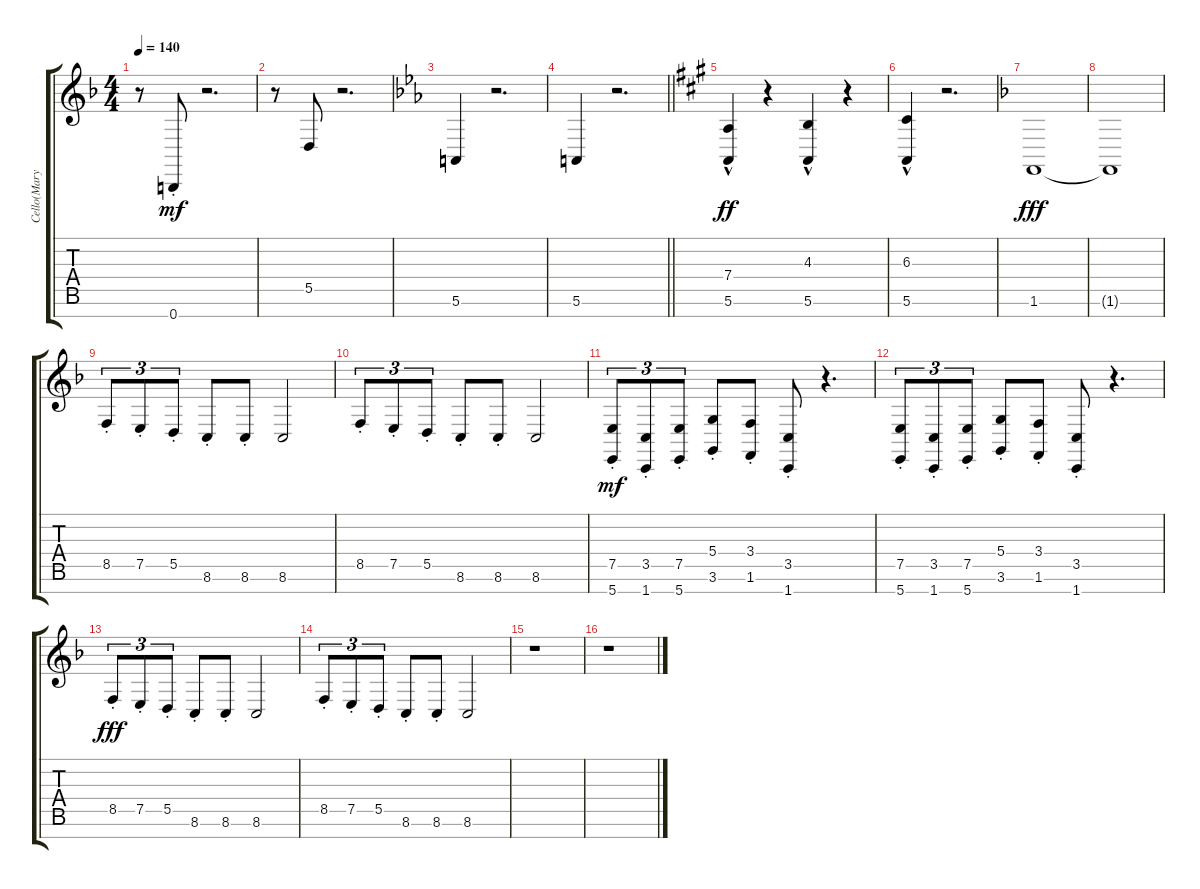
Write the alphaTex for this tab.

\track ("Cello(Mary Wooten)" "Cello(Mary") {instrument cello}
\staff {score tabs}
\tuning (E4 B3 G3 D3 A2 E2 B1) {hide}
\ts (4 4)
\tempo 140
\clef g2
\ks f
r.8{dy mf} 0.7{st}.8 r.2{d} |
r.8 5.5.8 r.2{d} |
\ks eb
5.6.4 r.2{d} |
\barLineRight lightlight
5.6.4 r.2{d} |
\ks a
(7.4{hac} 5.6{hac}).4{dy ff} r.4 (4.3{hac} 5.6{hac}).4 r.4 |
(6.3{hac} 5.6{hac}).4 r.2{d} |
\ks f
1.6.1{dy fff} |
1.6{t}.1 |
8.5{st}.8{tu (3 2)} 7.5{st}.8{tu (3 2)} 5.5{st}.8{tu (3 2)} 8.6{st}.8 8.6{st}.8 8.6.2 |
8.5{st}.8{tu (3 2)} 7.5{st}.8{tu (3 2)} 5.5{st}.8{tu (3 2)} 8.6{st}.8 8.6{st}.8 8.6.2 |
(7.5{st} 5.7{st}).8{tu (3 2) dy mf} (3.5{st} 1.7{st}).8{tu (3 2)} (7.5{st} 5.7{st}).8{tu (3 2)} (5.4{st} 3.6{st}).8 (3.4{st} 1.6{st}).8 (3.5{st} 1.7{st}).8 r.4{d} |
(7.5{st} 5.7{st}).8{tu (3 2)} (3.5{st} 1.7{st}).8{tu (3 2)} (7.5{st} 5.7{st}).8{tu (3 2)} (5.4{st} 3.6{st}).8 (3.4{st} 1.6{st}).8 (3.5{st} 1.7{st}).8 r.4{d} |
8.5{st}.8{tu (3 2) dy fff} 7.5{st}.8{tu (3 2)} 5.5{st}.8{tu (3 2)} 8.6{st}.8 8.6{st}.8 8.6.2 |
8.5{st}.8{tu (3 2)} 7.5{st}.8{tu (3 2)} 5.5{st}.8{tu (3 2)} 8.6{st}.8 8.6{st}.8 8.6.2 |
r.1 |
r.1
